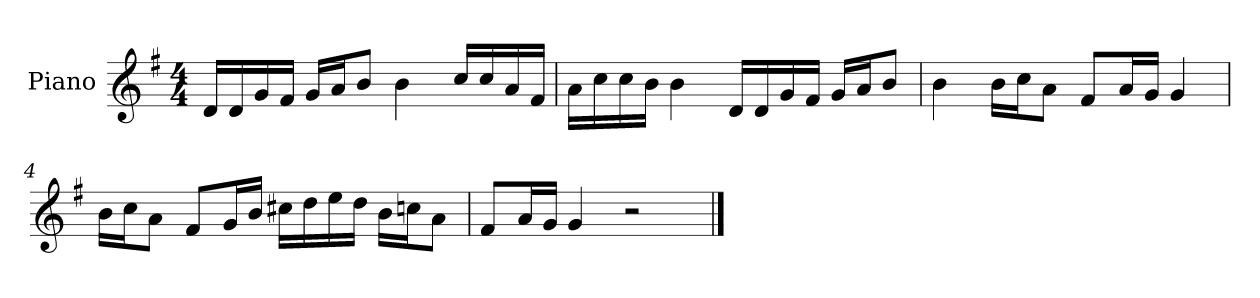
**kern
*part1
*staff1
*I"Piano
*I'P-no
*clefG2
*k[f#]
*M4/4
*MM90
=1
16d/LL
16d/
16g/
16f#/JJ
16g/LL
16a/J
8b/J
4b\
16cc/LL
16cc/
16a/
16f#/JJ
=2
16a\LL
16cc\
16cc\
16b\JJ
4b\
16d/LL
16d/
16g/
16f#/JJ
16g/LL
16a/J
8b/J
=3
4b\
16b\LL
16cc\J
8a\J
8f#/L
16a/L
16g/JJ
4g/
!!LO:LB:g=z
=4
16b\LL
16cc\J
8a\J
8f#/L
16g/L
16b/JJ
16cc#X\LL
16dd\
16ee\
16dd\JJ
16b\LL
16ccn\J
8a\J
=5
8f#/L
16a/L
16g/JJ
4g/
2r
==
*-
